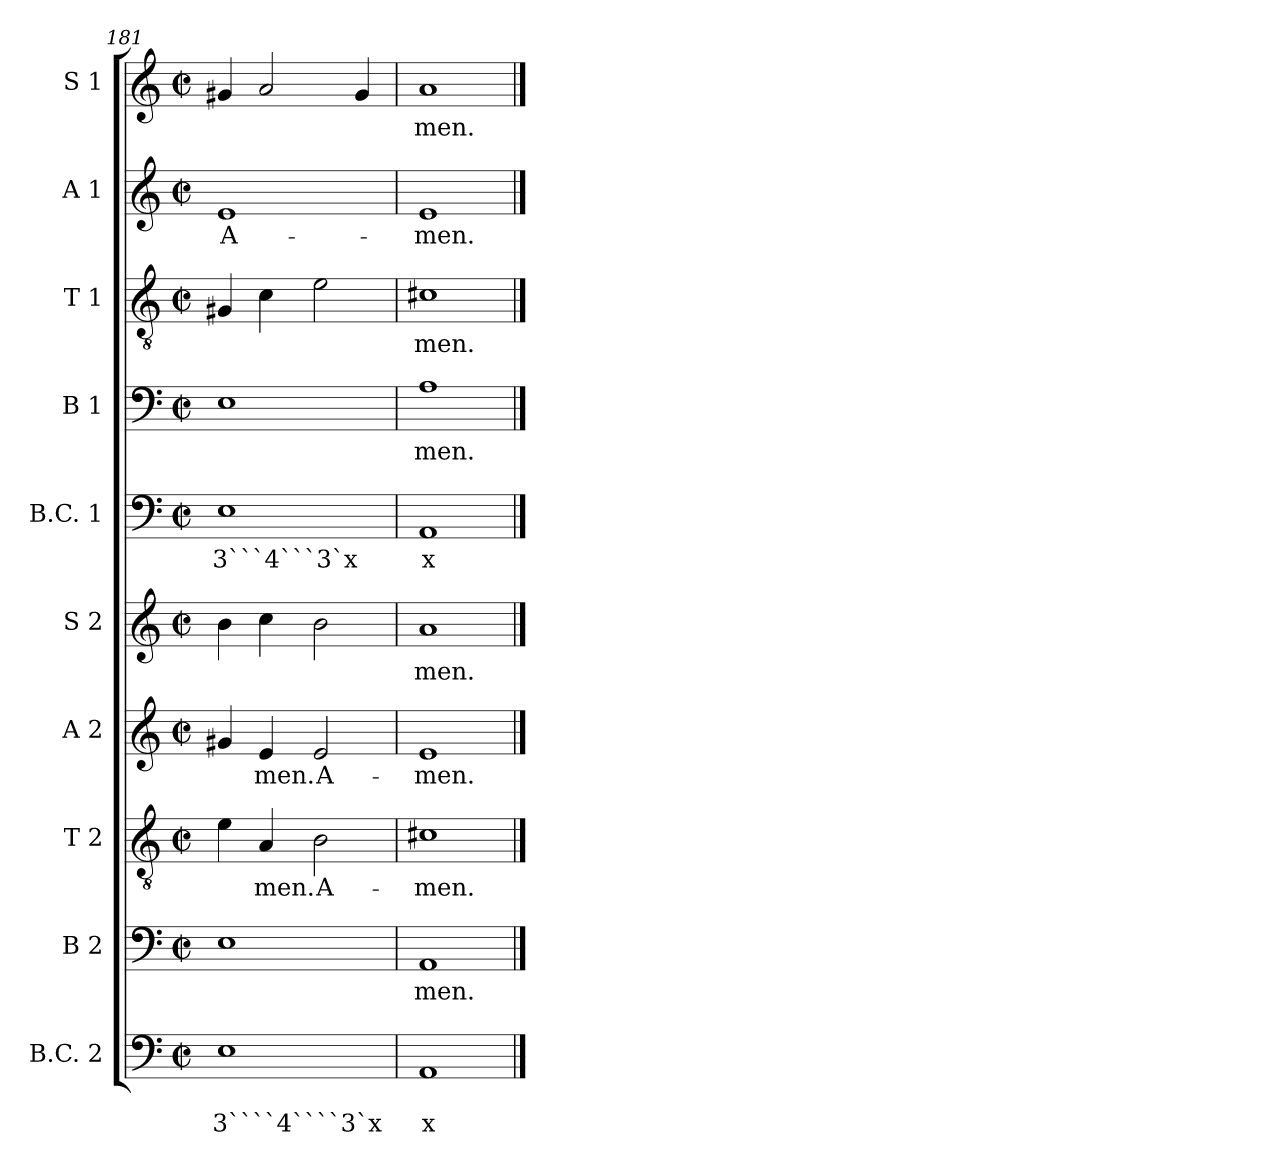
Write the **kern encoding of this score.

**kern	**text	**text	**kern	**text	**kern	**text	**kern	**text	**kern	**text	**kern	**text	**kern	**text	**kern	**text	**kern	**text	**kern	**text
*part10	*part10	*part10	*part9	*part9	*part8	*part8	*part7	*part7	*part6	*part6	*part5	*part5	*part4	*part4	*part3	*part3	*part2	*part2	*part1	*part1
*staff10	*staff10	*staff10	*staff9	*staff9	*staff8	*staff8	*staff7	*staff7	*staff6	*staff6	*staff5	*staff5	*staff4	*staff4	*staff3	*staff3	*staff2	*staff2	*staff1	*staff1
*I"B.C. 2	*	*	*I"B 2	*	*I"T 2	*	*I"A 2	*	*I"S 2	*	*I"B.C. 1	*	*I"B 1	*	*I"T 1	*	*I"A 1	*	*I"S 1	*
*I'BC2	*	*	*I'B2	*	*I'T2	*	*I'A2	*	*I'S2	*	*I'BC1	*	*I'B1	*	*I'T1	*	*I'A1	*	*I'S1	*
*clefF4	*	*	*clefF4	*	*clefGv2	*	*clefG2	*	*clefG2	*	*clefF4	*	*clefF4	*	*clefGv2	*	*clefG2	*	*clefG2	*
*k[]	*	*	*k[]	*	*k[]	*	*k[]	*	*k[]	*	*k[]	*	*k[]	*	*k[]	*	*k[]	*	*k[]	*
*C:	*	*	*C:	*	*C:	*	*C:	*	*C:	*	*C:	*	*C:	*	*C:	*	*C:	*	*C:	*
*M2/2	*	*	*M2/2	*	*M2/2	*	*M2/2	*	*M2/2	*	*M2/2	*	*M2/2	*	*M2/2	*	*M2/2	*	*M2/2	*
*met(c|)	*	*	*met(c|)	*	*met(c|)	*	*met(c|)	*	*met(c|)	*	*met(c|)	*	*met(c|)	*	*met(c|)	*	*met(c|)	*	*met(c|)	*
=181	=181	=181	=181	=181	=181	=181	=181	=181	=181	=181	=181	=181	=181	=181	=181	=181	=181	=181	=181	=181
!	!	!LO:LY:b	!	!	!	!	!	!	!	!	!	!	!	!	!	!	!	!	!	!
!	!	!	!	!	!	!	!	!	!	!	!	!LO:LY:b	!	!	!	!	!	!	!	!
!	!	!	!	!	!	!	!	!	!	!	!	!	!	!	!	!	!	!LO:LY:b	!	!
1E	.	3````4````3`x	1E	.	4e\	.	4g#X/	.	4b\	.	1E	3```4```3`x	1E	.	4G#X/	.	1e	A-	4g#X/	.
!	!	!	!	!	!	!LO:LY:b	!	!	!	!	!	!	!	!	!	!	!	!	!	!
!	!	!	!	!	!	!	!	!LO:LY:b	!	!	!	!	!	!	!	!	!	!	!	!
.	.	.	.	.	4A/	-men.	4e/	-men.	4cc\	.	.	.	.	.	4c\	.	.	.	2a/	.
!	!	!	!	!	!	!LO:LY:b	!	!	!	!	!	!	!	!	!	!	!	!	!	!
!	!	!	!	!	!	!	!	!LO:LY:b	!	!	!	!	!	!	!	!	!	!	!	!
.	.	.	.	.	2B\	A-	2e/	A-	2b\	.	.	.	.	.	2e\	.	.	.	.	.
.	.	.	.	.	.	.	.	.	.	.	.	.	.	.	.	.	.	.	4g#/	.
=182	=182	=182	=182	=182	=182	=182	=182	=182	=182	=182	=182	=182	=182	=182	=182	=182	=182	=182	=182	=182
!	!	!LO:LY:b	!	!	!	!	!	!	!	!	!	!	!	!	!	!	!	!	!	!
!	!	!	!	!LO:LY:b	!	!	!	!	!	!	!	!	!	!	!	!	!	!	!	!
!	!	!	!	!	!	!LO:LY:b	!	!	!	!	!	!	!	!	!	!	!	!	!	!
!	!	!	!	!	!	!	!	!LO:LY:b	!	!	!	!	!	!	!	!	!	!	!	!
!	!	!	!	!	!	!	!	!	!	!LO:LY:b	!	!	!	!	!	!	!	!	!	!
!	!	!	!	!	!	!	!	!	!	!	!	!LO:LY:b	!	!	!	!	!	!	!	!
!	!	!	!	!	!	!	!	!	!	!	!	!	!	!LO:LY:b	!	!	!	!	!	!
!	!	!	!	!	!	!	!	!	!	!	!	!	!	!	!	!LO:LY:b	!	!	!	!
!	!	!	!	!	!	!	!	!	!	!	!	!	!	!	!	!	!	!LO:LY:b	!	!
!	!	!	!	!	!	!	!	!	!	!	!	!	!	!	!	!	!	!	!	!LO:LY:b
1AA	.	x	1AA	-men.	1c#X	-men.	1e	-men.	1a	-men.	1AA	x	1A	-men.	1c#X	-men.	1e	-men.	1a	-men.
==	==	==	==	==	==	==	==	==	==	==	==	==	==	==	==	==	==	==	==	==
*-	*-	*-	*-	*-	*-	*-	*-	*-	*-	*-	*-	*-	*-	*-	*-	*-	*-	*-	*-	*-
